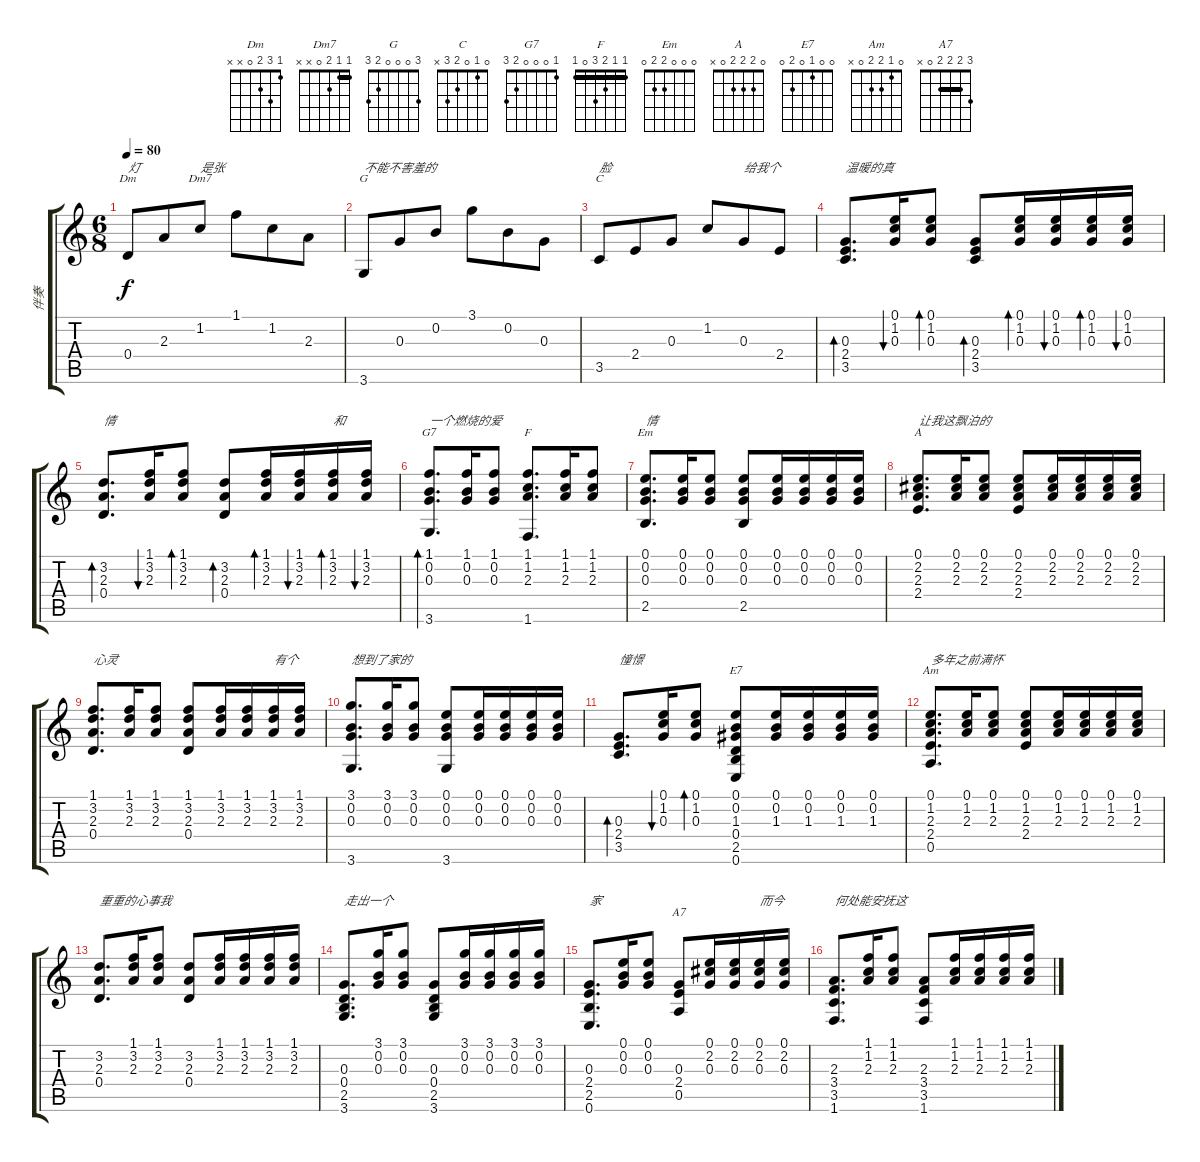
\track ("伴奏" "伴奏") {instrument acousticguitarnylon}
\staff {score tabs}
\tuning (E4 B3 G3 D3 A2 E2) {hide}
\chord ("Dm" 1 3 2 0 x x)
\chord ("Dm7" 1 1 2 0 x x) {barre 1}
\chord ("G" 3 0 0 0 2 3)
\chord ("C" 0 1 0 2 3 x)
\chord ("G7" 1 0 0 0 2 3)
\chord ("F" 1 1 2 3 0 1) {barre 1}
\chord ("Em" 0 0 0 2 2 0)
\chord ("A" 0 2 2 2 0 x)
\chord ("E7" 0 0 1 0 2 0)
\chord ("Am" 0 1 2 2 0 x)
\chord ("A7" 3 2 2 2 0 x) {barre 2}
\ts (6 8)
\tempo 80
\clef g2
\ks c
0.4.8{ch "Dm" txt "灯" dy f} 2.3.8 1.2.8{ch "Dm7" txt "是张"} 1.1.8 1.2.8 2.3.8 |
3.6.8{ch "G" txt "不能不害羞的"} 0.3.8 0.2.8 3.1.8 0.2.8 0.3.8 |
3.5.8{ch "C" txt "脸"} 2.4.8 0.3.8 1.2.8 0.3.8{txt "给我个"} 2.4.8 |
(0.3 2.4 3.5).8{d bd 30 txt "温暖的真"} (0.1 1.2 0.3).16{bu 30} (0.1 1.2 0.3).8{bd 30} (0.3 2.4 3.5).8{bd 30} (0.1 1.2 0.3).16{bd 30} (0.1 1.2 0.3).16{bu 30} (0.1 1.2 0.3).16{bd 30} (0.1 1.2 0.3).16{bu 30} |
(3.2 2.3 0.4).8{d bd 30 txt "情 "} (1.1 3.2 2.3).16{bu 30} (1.1 3.2 2.3).8{bd 30} (3.2 2.3 0.4).8{bd 30} (1.1 3.2 2.3).16{bd 30} (1.1 3.2 2.3).16{bu 30} (1.1 3.2 2.3).16{bd 30 txt "和"} (1.1 3.2 2.3).16{bu 30} |
(1.1 0.2 0.3 3.6).8{d bd 30 ch "G7" txt "一个燃烧的爱"} (1.1 0.2 0.3).16 (1.1 0.2 0.3).8 (1.1 1.2 2.3 1.6).8{d ch "F"} (1.1 1.2 2.3).16 (1.1 1.2 2.3).8 |
(0.1 0.2 0.3 2.5).8{d ch "Em" txt "情"} (0.1 0.2 0.3).16 (0.1 0.2 0.3).8 (0.1 0.2 0.3 2.5).8 (0.1 0.2 0.3).16 (0.1 0.2 0.3).16 (0.1 0.2 0.3).16 (0.1 0.2 0.3).16 |
(0.1 2.2 2.3 2.4).8{d ch "A" txt "让我这飘泊的"} (0.1 2.2 2.3).16 (0.1 2.2 2.3).8 (0.1 2.2 2.3 2.4).8 (0.1 2.2 2.3).16 (0.1 2.2 2.3).16 (0.1 2.2 2.3).16 (0.1 2.2 2.3).16 |
(1.1 3.2 2.3 0.4).8{d txt "心灵"} (1.1 3.2 2.3).16 (1.1 3.2 2.3).8 (1.1 3.2 2.3 0.4).8 (1.1 3.2 2.3).16 (1.1 3.2 2.3).16 (1.1 3.2 2.3).16{txt "有个"} (1.1 3.2 2.3).16 |
(3.1 0.2 0.3 3.6).8{d txt "想到了家的"} (3.1 0.2 0.3).16 (3.1 0.2 0.3).8 (0.1 0.2 0.3 3.6).8 (0.1 0.2 0.3).16 (0.1 0.2 0.3).16 (0.1 0.2 0.3).16 (0.1 0.2 0.3).16 |
(0.3 2.4 3.5).8{d bd 30 txt "憧憬"} (0.1 1.2 0.3).16{bu 30} (0.1 1.2 0.3).8{bd 30} (0.1 0.2 1.3 0.4 2.5 0.6).8{ch "E7"} (0.1 0.2 1.3).16 (0.1 0.2 1.3).16 (0.1 0.2 1.3).16 (0.1 0.2 1.3).16 |
(0.1 1.2 2.3 2.4 0.5).8{d ch "Am" txt "多年之前满怀"} (0.1 1.2 2.3).16 (0.1 1.2 2.3).8 (0.1 1.2 2.3 2.4).8 (0.1 1.2 2.3).16 (0.1 1.2 2.3).16 (0.1 1.2 2.3).16 (0.1 1.2 2.3).16 |
(3.2 2.3 0.4).8{d txt "重重的心事我"} (1.1 3.2 2.3).16 (1.1 3.2 2.3).8 (3.2 2.3 0.4).8 (1.1 3.2 2.3).16 (1.1 3.2 2.3).16 (1.1 3.2 2.3).16 (1.1 3.2 2.3).16 |
(0.3 0.4 2.5 3.6).8{d txt "走出一个"} (3.1 0.2 0.3).16 (3.1 0.2 0.3).8 (0.3 0.4 2.5 3.6).8 (3.1 0.2 0.3).16 (3.1 0.2 0.3).16 (3.1 0.2 0.3).16 (3.1 0.2 0.3).16 |
(0.3 2.4 2.5 0.6).8{d txt "家"} (0.1 0.2 0.3).16 (0.1 0.2 0.3).8 (0.3 2.4 0.5).8{ch "A7"} (0.1 2.2 0.3).16 (0.1 2.2 0.3).16 (0.1 2.2 0.3).16{txt "而今"} (0.1 2.2 0.3).16 |
(2.3 3.4 3.5 1.6).8{d txt "何处能安抚这"} (1.1 1.2 2.3).16 (1.1 1.2 2.3).8 (2.3 3.4 3.5 1.6).8 (1.1 1.2 2.3).16 (1.1 1.2 2.3).16 (1.1 1.2 2.3).16 (1.1 1.2 2.3).16
